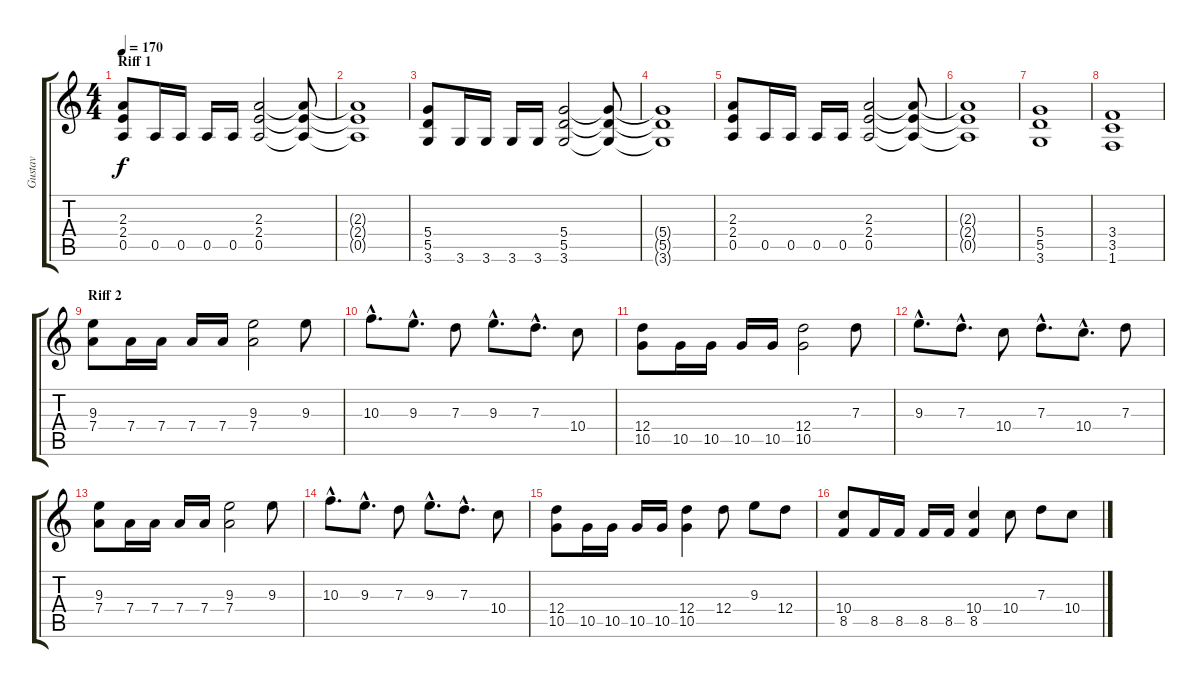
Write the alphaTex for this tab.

\track ("Gustav" "Gustav") {instrument overdrivenguitar}
\staff {score tabs}
\tuning (E4 B3 G3 D3 A2 E2) {hide}
\ts (4 4)
\section ("" "Riff 1")
\tempo 170
\clef g2
\ks c
(2.3 2.4 0.5).8{dy f instrument overdrivenguitar} 0.5.16 0.5.16 0.5.16 0.5.16 (2.3 2.4 0.5).2 (2.3{t} 2.4{t} 0.5{t}).8 |
(2.3{t} 2.4{t} 0.5{t}).1 |
(5.4 5.5 3.6).8 3.6.16 3.6.16 3.6.16 3.6.16 (5.4 5.5 3.6).2 (5.4{t} 5.5{t} 3.6{t}).8 |
(5.4{t} 5.5{t} 3.6{t}).1 |
(2.3 2.4 0.5).8 0.5.16 0.5.16 0.5.16 0.5.16 (2.3 2.4 0.5).2 (2.3{t} 2.4{t} 0.5{t}).8 |
(2.3{t} 2.4{t} 0.5{t}).1 |
(5.4 5.5 3.6).1 |
(3.4 3.5 1.6).1 |
\section ("" "Riff 2")
(9.3 7.4).8 7.4.16 7.4.16 7.4.16 7.4.16 (9.3 7.4).2 9.3.8 |
10.3{hac}.8{d} 9.3{hac}.8{d} 7.3.8 9.3{hac}.8{d} 7.3{hac}.8{d} 10.4.8 |
(12.4 10.5).8 10.5.16 10.5.16 10.5.16 10.5.16 (12.4 10.5).2 7.3.8 |
9.3{hac}.8{d} 7.3{hac}.8{d} 10.4.8 7.3{hac}.8{d} 10.4{hac}.8{d} 7.3.8 |
(9.3 7.4).8 7.4.16 7.4.16 7.4.16 7.4.16 (9.3 7.4).2 9.3.8 |
10.3{hac}.8{d} 9.3{hac}.8{d} 7.3.8 9.3{hac}.8{d} 7.3{hac}.8{d} 10.4.8 |
(12.4 10.5).8 10.5.16 10.5.16 10.5.16 10.5.16 (12.4 10.5).4 12.4.8 9.3.8 12.4.8 |
(10.4 8.5).8 8.5.16 8.5.16 8.5.16 8.5.16 (10.4 8.5).4 10.4.8 7.3.8 10.4.8
